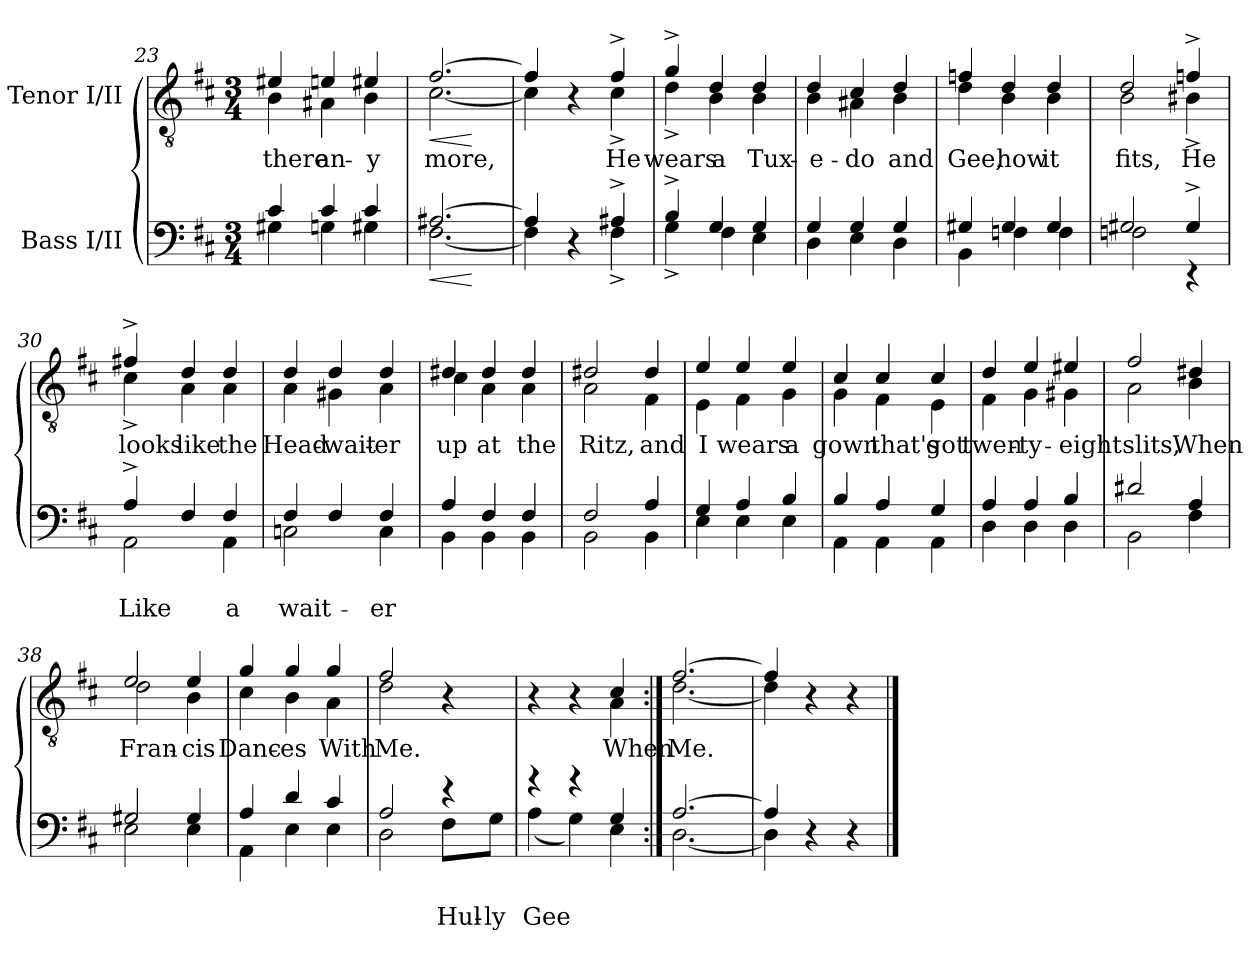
**kern	**text	**text	**dynam	**kern	**text	**dynam
*part2	*part2	*part2	*part2	*part1	*part1	*part1
*staff2	*staff2	*staff2	*staff2	*staff1	*staff1	*staff1
*I"Bass I/II	*	*	*	*I"Tenor I/II	*	*
*clefF4	*	*	*	*clefGv2	*	*
*k[f#c#]	*	*	*	*k[f#c#]	*	*
*D:	*	*	*	*D:	*	*
*M3/4	*	*	*	*M3/4	*	*
=23	=23	=23	=23	=23	=23	=23
*^	*	*	*	*^	*	*
!	!	!	!	!	!	!	!LO:LY:b	!
4c#/	4G#X\	.	.	.	4e#X/	4B\	there	.
!	!	!	!	!	!	!	!LO:LY:b	!
4c#/	4Gn\	.	.	.	4en/	4A#X\	an-	.
!	!	!	!	!	!	!	!LO:LY:b	!
4c#/	4G#X\	.	.	.	4e#X/	4B\	-y	.
=24	=24	=24	=24	=24	=24	=24	=24	=24
!	!	!	!	!LO:HP:b	!	!	!LO:LY:b	!LO:HP:b
[>2.A#X/	[<2.F#\	.	.	<	[>2.f#/	[<2.c#\	more,	<
*v	*v	*	*	*	*	*	*	*
*	*	*	*	*v	*v	*	*
.	.	.	[	.	.	[
=25	=25	=25	=25	=25	=25	=25
*^	*	*	*	*^	*	*
4A#/]	4F#\]	.	.	.	4f#/]	4c#\]	.	.
4r	4ryy	.	.	.	4r	4ryy	.	.
!	!	!	!	!	!	!	!LO:LY:b	!
4A#X^>/	4F#^<\	.	.	.	4f#^>/	4c#^<\	He	.
=26	=26	=26	=26	=26	=26	=26	=26	=26
!	!	!	!	!	!	!	!LO:LY:b	!
4B^>/	4G^<\	.	.	.	4g^>/	4d^<\	wears	.
!	!	!	!	!	!	!	!LO:LY:b	!
4G/	4F#\	.	.	.	4d/	4B\	a	.
!	!	!	!	!	!	!	!LO:LY:b	!
4G/	4E\	.	.	.	4d/	4B\	Tux-	.
=27	=27	=27	=27	=27	=27	=27	=27	=27
!	!	!	!	!	!	!	!LO:LY:b	!
4G/	4D\	.	.	.	4d/	4B\	-e-	.
!	!	!	!	!	!	!	!LO:LY:b	!
4G/	4E\	.	.	.	4c#/	4A#X\	-do	.
!	!	!	!	!	!	!	!LO:LY:b	!
4G/	4D\	.	.	.	4d/	4B\	and	.
=28	=28	=28	=28	=28	=28	=28	=28	=28
!	!	!	!	!	!	!	!LO:LY:b	!
4G#X/	4BB\	.	.	.	4fn/	4d\	Gee,	.
!	!	!	!	!	!	!	!LO:LY:b	!
4G#/	4Fn\	.	.	.	4d/	4B\	how	.
!	!	!	!	!	!	!	!LO:LY:b	!
4G#/	4F\	.	.	.	4d/	4B\	it	.
!!LO:LB:g=z	!!
=29	=29	=29	=29	=29	=29	=29	=29	=29
!	!	!	!	!	!	!	!LO:LY:b	!
2G#X/	2Fn\	.	.	.	2d/	2B\	fits,	.
!	!	!	!	!	!	!	!LO:LY:b	!
4G#^>/	4rEE	.	.	.	4fn^>/	4B#X^<\	He	.
=30	=30	=30	=30	=30	=30	=30	=30	=30
!	!	!	!LO:LY:b	!	!	!	!LO:LY:b	!
4A^>/	2AA\	.	Like	.	4f#X^>/	4c#^<\	looks	.
!	!	!	!	!	!	!	!LO:LY:b	!
4F#/	.	.	.	.	4d/	4A\	like	.
!	!	!	!LO:LY:b	!	!	!	!LO:LY:b	!
4F#/	4AA\	.	a	.	4d/	4A\	the	.
=31	=31	=31	=31	=31	=31	=31	=31	=31
!	!	!	!LO:LY:b	!	!	!	!LO:LY:b	!
4F#/	2Cn\	.	wait-	.	4d/	4A\	Head-	.
!	!	!	!	!	!	!	!LO:LY:b	!
4F#/	.	.	.	.	4d/	4G#X\	-wait-	.
!	!	!	!LO:LY:b	!	!	!	!LO:LY:b	!
4F#/	4C\	.	-er	.	4d/	4A\	-er	.
=32	=32	=32	=32	=32	=32	=32	=32	=32
!	!	!	!	!	!	!	!LO:LY:b	!
4A/	4BB\	.	.	.	4d#X/	4c#\	up	.
!	!	!	!	!	!	!	!LO:LY:b	!
4F#/	4BB\	.	.	.	4d#/	4A\	at	.
!	!	!	!	!	!	!	!LO:LY:b	!
4F#/	4BB\	.	.	.	4d#/	4A\	the	.
=33	=33	=33	=33	=33	=33	=33	=33	=33
!	!	!	!	!	!	!	!LO:LY:b	!
2F#/	2BB\	.	.	.	2d#X/	2A\	Ritz,	.
!	!	!	!	!	!	!	!LO:LY:b	!
4A/	4BB\	.	.	.	4d#/	4F#\	and	.
=34	=34	=34	=34	=34	=34	=34	=34	=34
!	!	!	!	!	!	!	!LO:LY:b	!
4G/	4E\	.	.	.	4e/	4E\	I	.
!	!	!	!	!	!	!	!LO:LY:b	!
4A/	4E\	.	.	.	4e/	4F#\	wears	.
!	!	!	!	!	!	!	!LO:LY:b	!
4B/	4E\	.	.	.	4e/	4G\	a	.
=35	=35	=35	=35	=35	=35	=35	=35	=35
!	!	!	!	!	!	!	!LO:LY:b	!
4B/	4AA\	.	.	.	4c#/	4G\	gown	.
!	!	!	!	!	!	!	!LO:LY:b	!
4A/	4AA\	.	.	.	4c#/	4F#\	that's	.
!	!	!	!	!	!	!	!LO:LY:b	!
4G/	4AA\	.	.	.	4c#/	4E\	got	.
!!LO:LB:g=z	!!
=36	=36	=36	=36	=36	=36	=36	=36	=36
!	!	!	!	!	!	!	!LO:LY:b	!
4A/	4D\	.	.	.	4d/	4F#\	twen-	.
!	!	!	!	!	!	!	!LO:LY:b	!
4A/	4D\	.	.	.	4e/	4G\	-ty-	.
!	!	!	!	!	!	!	!LO:LY:b	!
4B/	4D\	.	.	.	4e#X/	4G#X\	-eight	.
=37	=37	=37	=37	=37	=37	=37	=37	=37
!	!	!	!	!	!	!	!LO:LY:b	!
2d#X/	2BB\	.	.	.	2f#/	2A\	slits,	.
!	!	!	!	!	!	!	!LO:LY:b	!
4A/	4F#\	.	.	.	4d#X/	4B\	When	.
=38	=38	=38	=38	=38	=38	=38	=38	=38
!	!	!	!	!	!	!	!LO:LY:b	!
2G#X/	2E\	.	.	.	2e/	2d\	Fran-	.
!	!	!	!	!	!	!	!LO:LY:b	!
4G#/	4E\	.	.	.	4e/	4B\	-cis	.
=39	=39	=39	=39	=39	=39	=39	=39	=39
!	!	!	!	!	!	!	!LO:LY:b	!
4A/	4AA\	.	.	.	4g/	4c#\	Danc-	.
!	!	!	!	!	!	!	!LO:LY:b	!
4d/	4E\	.	.	.	4g/	4B\	-es	.
!	!	!	!	!	!	!	!LO:LY:b	!
4c#/	4E\	.	.	.	4g/	4A\	With	.
=40	=40	=40	=40	=40	=40	=40	=40	=40
!	!	!	!	!	!	!	!LO:LY:b	!
2A/	2D\	.	.	.	2f#/	2d\	Me.	.
!	!	!	!LO:LY:b	!	!	!	!	!
4re	8F#\L	.	Hul-	.	4r	4ryy	.	.
!	!	!	!LO:LY:b	!	!	!	!	!
.	8G\J	.	-ly	.	.	.	.	.
=41	=41	=41	=41	=41	=41	=41	=41	=41
!	!	!	!LO:LY:b	!	!	!	!	!
4rf	(<4A\	.	Gee	.	4r	4ryy	.	.
4rf	4G\)	.	.	.	4r	4ryy	.	.
!	!	!	!	!	!	!	!LO:LY:b	!
4G/	4E\	.	.	.	4c#/	4A\	When	.
=42:|!	=42:|!	=42:|!	=42:|!	=42:|!	=42:|!	=42:|!	=42:|!	=42:|!
!	!	!	!	!	!	!	!LO:LY:b	!
[>2.A/	[<2.D\	.	.	.	[>2.f#/	[<2.d\	Me.	.
=43	=43	=43	=43	=43	=43	=43	=43	=43
4A/]	4D\]	.	.	.	4f#/]	4d\]	.	.
4r	2ryy	.	.	.	4r	2ryy	.	.
4r	.	.	.	.	4r	.	.	.
*v	*v	*	*	*	*	*	*	*
*	*	*	*	*v	*v	*	*
==	==	==	==	==	==	==
*-	*-	*-	*-	*-	*-	*-
